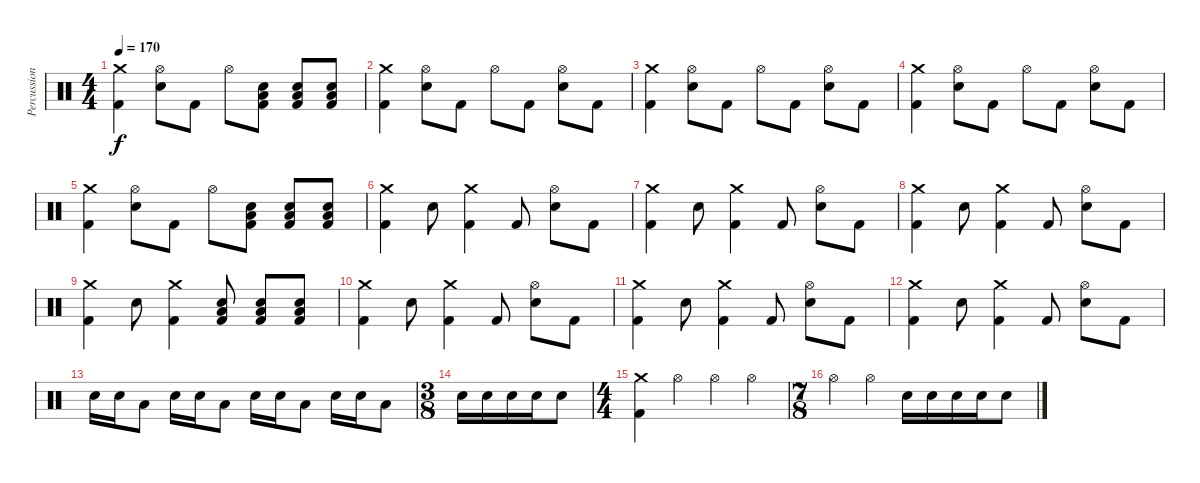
\track ("Percussion" "Percussion") {instrument percussion}
\staff {score}
\articulation defaults
\ts (4 4)
\tempo 170
\clef neutral
\ks c
("Crash medium (hit)" "Kick (hit) 2").4{dy f} ("Hi-Hat (open)" "Electric Snare (hit)").8 "Kick (hit) 2".8 "Hi-Hat (open)".8 ("Electric Snare (hit)" "Low Floor Tom (hit)" "Kick (hit) 2").8 ("Electric Snare (hit)" "Low Floor Tom (hit)" "Kick (hit) 2").8 ("Electric Snare (hit)" "Low Floor Tom (hit)" "Kick (hit) 2").8 |
("Crash medium (hit)" "Kick (hit) 2").4 ("Hi-Hat (open)" "Electric Snare (hit)").8 "Kick (hit) 2".8 "Hi-Hat (open)".8 "Kick (hit) 2".8 ("Hi-Hat (open)" "Electric Snare (hit)").8 "Kick (hit) 2".8 |
("Crash medium (hit)" "Kick (hit) 2").4 ("Hi-Hat (open)" "Electric Snare (hit)").8 "Kick (hit) 2".8 "Hi-Hat (open)".8 "Kick (hit) 2".8 ("Hi-Hat (open)" "Electric Snare (hit)").8 "Kick (hit) 2".8 |
("Crash medium (hit)" "Kick (hit) 2").4 ("Hi-Hat (open)" "Electric Snare (hit)").8 "Kick (hit) 2".8 "Hi-Hat (open)".8 "Kick (hit) 2".8 ("Hi-Hat (open)" "Electric Snare (hit)").8 "Kick (hit) 2".8 |
("Crash medium (hit)" "Kick (hit) 2").4 ("Hi-Hat (open)" "Electric Snare (hit)").8 "Kick (hit) 2".8 "Hi-Hat (open)".8 ("Electric Snare (hit)" "Low Floor Tom (hit)" "Kick (hit) 2").8 ("Electric Snare (hit)" "Low Floor Tom (hit)" "Kick (hit) 2").8 ("Electric Snare (hit)" "Low Floor Tom (hit)" "Kick (hit) 2").8 |
("Crash medium (hit)" "Kick (hit) 2").4 "Electric Snare (hit)".8 ("Crash medium (hit)" "Kick (hit) 2").4 "Kick (hit) 2".8 ("Hi-Hat (open)" "Electric Snare (hit)").8 "Kick (hit) 2".8 |
("Crash medium (hit)" "Kick (hit) 2").4 "Electric Snare (hit)".8 ("Crash medium (hit)" "Kick (hit) 2").4 "Kick (hit) 2".8 ("Hi-Hat (open)" "Electric Snare (hit)").8 "Kick (hit) 2".8 |
("Crash medium (hit)" "Kick (hit) 2").4 "Electric Snare (hit)".8 ("Crash medium (hit)" "Kick (hit) 2").4 "Kick (hit) 2".8 ("Hi-Hat (open)" "Electric Snare (hit)").8 "Kick (hit) 2".8 |
("Crash medium (hit)" "Kick (hit) 2").4 "Electric Snare (hit)".8 ("Crash medium (hit)" "Kick (hit) 2").4 ("Electric Snare (hit)" "Low Floor Tom (hit)" "Kick (hit) 2").8 ("Electric Snare (hit)" "Low Floor Tom (hit)" "Kick (hit) 2").8 ("Electric Snare (hit)" "Low Floor Tom (hit)" "Kick (hit) 2").8 |
("Crash medium (hit)" "Kick (hit) 2").4 "Electric Snare (hit)".8 ("Crash medium (hit)" "Kick (hit) 2").4 "Kick (hit) 2".8 ("Hi-Hat (open)" "Electric Snare (hit)").8 "Kick (hit) 2".8 |
("Crash medium (hit)" "Kick (hit) 2").4 "Electric Snare (hit)".8 ("Crash medium (hit)" "Kick (hit) 2").4 "Kick (hit) 2".8 ("Hi-Hat (open)" "Electric Snare (hit)").8 "Kick (hit) 2".8 |
("Crash medium (hit)" "Kick (hit) 2").4 "Electric Snare (hit)".8 ("Crash medium (hit)" "Kick (hit) 2").4 "Kick (hit) 2".8 ("Hi-Hat (open)" "Electric Snare (hit)").8 "Kick (hit) 2".8 |
"Electric Snare (hit)".16 "Electric Snare (hit)".16 "Low Floor Tom (hit)".8 "Electric Snare (hit)".16 "Electric Snare (hit)".16 "Low Floor Tom (hit)".8 "Electric Snare (hit)".16 "Electric Snare (hit)".16 "Low Floor Tom (hit)".8 "Electric Snare (hit)".16 "Electric Snare (hit)".16 "Low Floor Tom (hit)".8 |
\ts (3 8)
"Electric Snare (hit)".16 "Electric Snare (hit)".16 "Electric Snare (hit)".16 "Electric Snare (hit)".16 "Electric Snare (hit)".8 |
\ts (4 4)
("Crash medium (hit)" "Kick (hit) 2").4 "Hi-Hat (open)".4 "Hi-Hat (open)".4 "Hi-Hat (open)".4 |
\ts (7 8)
"Hi-Hat (open)".4 "Hi-Hat (open)".4 "Electric Snare (hit)".16 "Electric Snare (hit)".16 "Electric Snare (hit)".16 "Electric Snare (hit)".16 "Electric Snare (hit)".8
